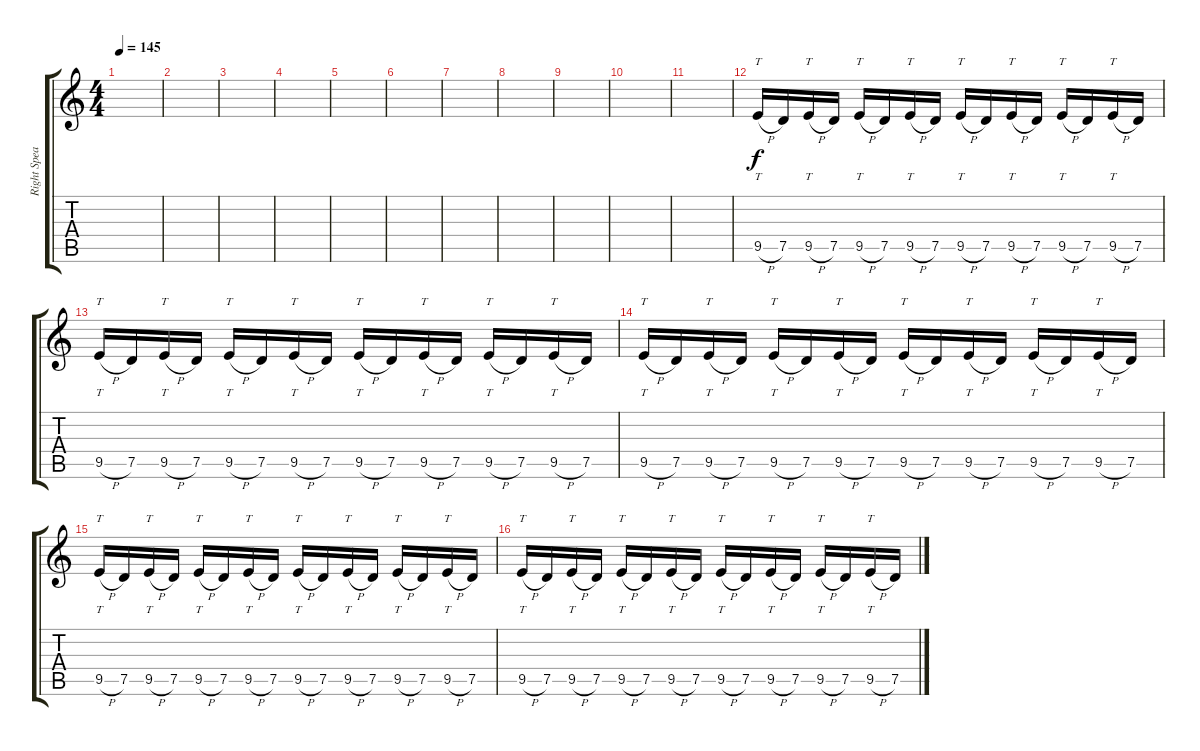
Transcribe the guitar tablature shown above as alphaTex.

\track ("Right Speaker 2" "Right Spea") {instrument distortionguitar}
\staff {score tabs}
\tuning (D4 A3 F3 C3 G2 D2) {hide}
\ts (4 4)
\tempo 145
\clef g2
\ks c
|
|
|
|
|
|
|
|
|
|
|
9.5{h}.16{tt} 7.5.16 9.5{h}.16{tt} 7.5.16 9.5{h}.16{tt} 7.5.16 9.5{h}.16{tt} 7.5.16 9.5{h}.16{tt} 7.5.16 9.5{h}.16{tt} 7.5.16 9.5{h}.16{tt} 7.5.16 9.5{h}.16{tt} 7.5.16 |
9.5{h}.16{tt} 7.5.16 9.5{h}.16{tt} 7.5.16 9.5{h}.16{tt} 7.5.16 9.5{h}.16{tt} 7.5.16 9.5{h}.16{tt} 7.5.16 9.5{h}.16{tt} 7.5.16 9.5{h}.16{tt} 7.5.16 9.5{h}.16{tt} 7.5.16 |
9.5{h}.16{tt} 7.5.16 9.5{h}.16{tt} 7.5.16 9.5{h}.16{tt} 7.5.16 9.5{h}.16{tt} 7.5.16 9.5{h}.16{tt} 7.5.16 9.5{h}.16{tt} 7.5.16 9.5{h}.16{tt} 7.5.16 9.5{h}.16{tt} 7.5.16 |
9.5{h}.16{tt} 7.5.16 9.5{h}.16{tt} 7.5.16 9.5{h}.16{tt} 7.5.16 9.5{h}.16{tt} 7.5.16 9.5{h}.16{tt} 7.5.16 9.5{h}.16{tt} 7.5.16 9.5{h}.16{tt} 7.5.16 9.5{h}.16{tt} 7.5.16 |
9.5{h}.16{tt} 7.5.16 9.5{h}.16{tt} 7.5.16 9.5{h}.16{tt} 7.5.16 9.5{h}.16{tt} 7.5.16 9.5{h}.16{tt} 7.5.16 9.5{h}.16{tt} 7.5.16 9.5{h}.16{tt} 7.5.16 9.5{h}.16{tt} 7.5.16
